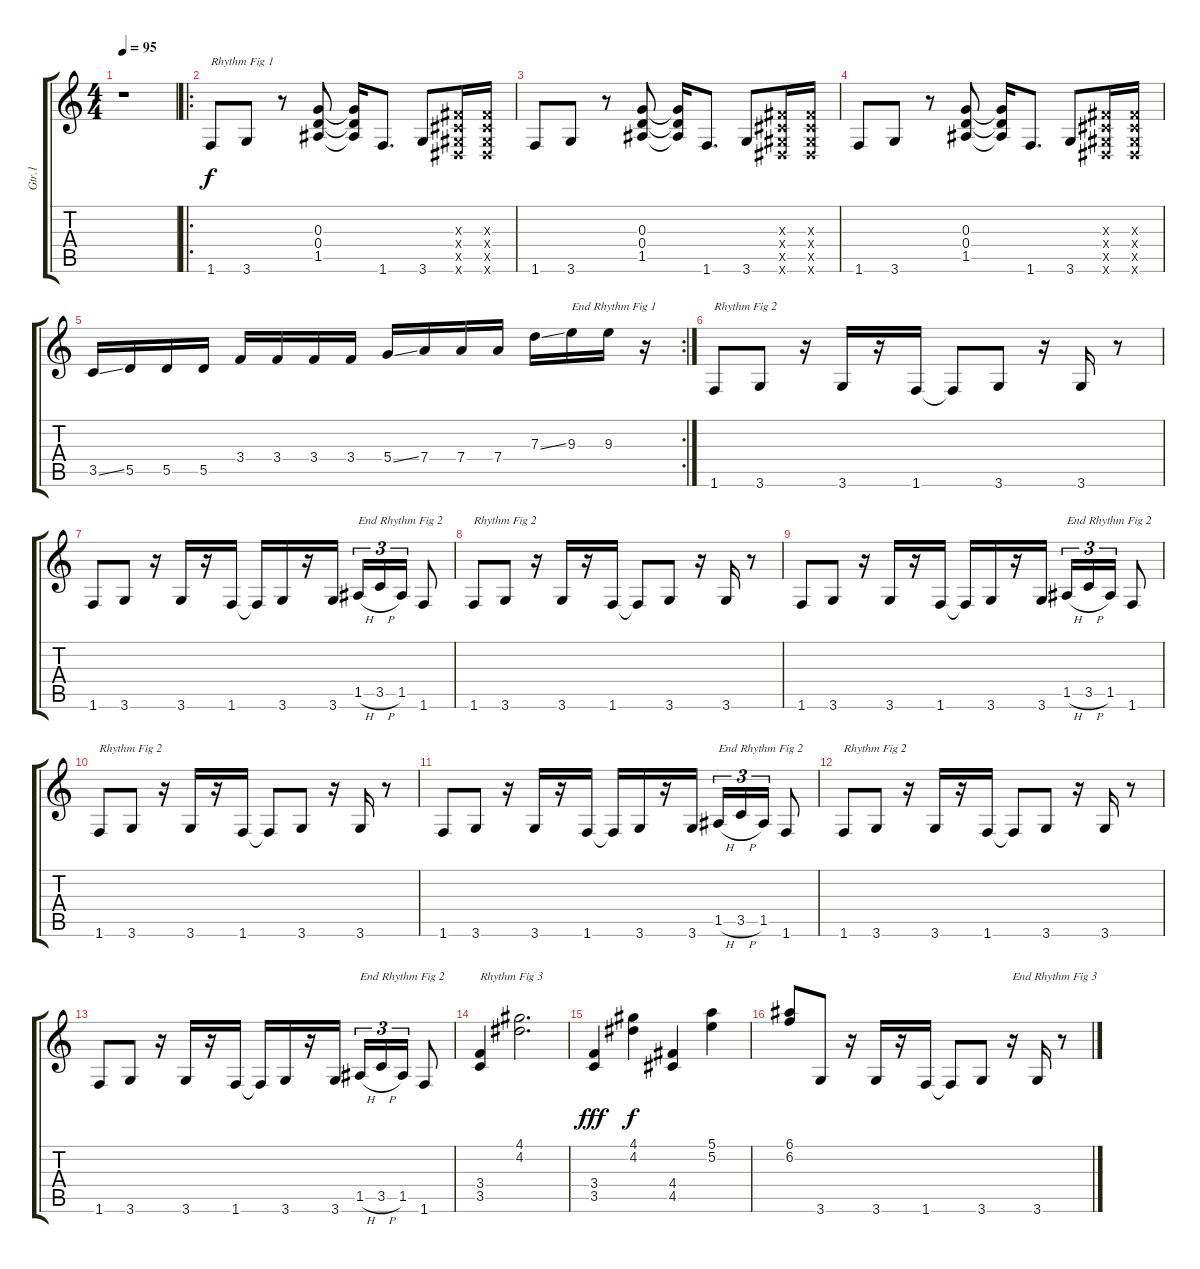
\track ("Gtr.1" "Gtr.1") {instrument overdrivenguitar}
\staff {score tabs}
\tuning (E4 B3 G3 D3 A2 E2) {hide}
\ts (4 4)
\tempo 95
\clef g2
\ks c
r.1{dy f instrument overdrivenguitar} |
\ro
1.6.8{txt "Rhythm Fig 1"} 3.6.8 r.8 (0.3 0.4 1.5).8 (0.3{t} 0.4{t} 1.5{t}).16 1.6.8{d} 3.6.8 (-1.3{x} -1.4{x} -1.5{x} -1.6{x}).16 (-1.3{x} -1.4{x} -1.5{x} -1.6{x}).16 |
1.6.8 3.6.8 r.8 (0.3 0.4 1.5).8 (0.3{t} 0.4{t} 1.5{t}).16 1.6.8{d} 3.6.8 (-1.3{x} -1.4{x} -1.5{x} -1.6{x}).16 (-1.3{x} -1.4{x} -1.5{x} -1.6{x}).16 |
1.6.8 3.6.8 r.8 (0.3 0.4 1.5).8 (0.3{t} 0.4{t} 1.5{t}).16 1.6.8{d} 3.6.8 (-1.3{x} -1.4{x} -1.5{x} -1.6{x}).16 (-1.3{x} -1.4{x} -1.5{x} -1.6{x}).16 |
\rc 2
3.5{ss}.16 5.5.16 5.5.16 5.5.16 3.4.16 3.4.16 3.4.16 3.4.16 5.4{ss}.16 7.4.16 7.4.16 7.4.16 7.3{ss}.16 9.3.16{txt "End Rhythm Fig 1"} 9.3.16 r.16 |
1.6.8{txt "Rhythm Fig 2"} 3.6.8 r.16 3.6.16 r.16 1.6.16 1.6{t}.8 3.6.8 r.16 3.6.16 r.8 |
1.6.8 3.6.8 r.16 3.6.16 r.16 1.6.16 1.6{t}.16 3.6.16 r.16 3.6.16 1.5{h}.16{tu (3 2) txt "End Rhythm Fig 2"} 3.5{h}.16{tu (3 2)} 1.5.16{tu (3 2)} 1.6.8 |
1.6.8{txt "Rhythm Fig 2"} 3.6.8 r.16 3.6.16 r.16 1.6.16 1.6{t}.8 3.6.8 r.16 3.6.16 r.8 |
1.6.8 3.6.8 r.16 3.6.16 r.16 1.6.16 1.6{t}.16 3.6.16 r.16 3.6.16 1.5{h}.16{tu (3 2) txt "End Rhythm Fig 2"} 3.5{h}.16{tu (3 2)} 1.5.16{tu (3 2)} 1.6.8 |
1.6.8{txt "Rhythm Fig 2"} 3.6.8 r.16 3.6.16 r.16 1.6.16 1.6{t}.8 3.6.8 r.16 3.6.16 r.8 |
1.6.8 3.6.8 r.16 3.6.16 r.16 1.6.16 1.6{t}.16 3.6.16 r.16 3.6.16 1.5{h}.16{tu (3 2) txt "End Rhythm Fig 2"} 3.5{h}.16{tu (3 2)} 1.5.16{tu (3 2)} 1.6.8 |
1.6.8{txt "Rhythm Fig 2"} 3.6.8 r.16 3.6.16 r.16 1.6.16 1.6{t}.8 3.6.8 r.16 3.6.16 r.8 |
1.6.8 3.6.8 r.16 3.6.16 r.16 1.6.16 1.6{t}.16 3.6.16 r.16 3.6.16 1.5{h}.16{tu (3 2) txt "End Rhythm Fig 2"} 3.5{h}.16{tu (3 2)} 1.5.16{tu (3 2)} 1.6.8 |
(3.4 3.5).4{txt "Rhythm Fig 3"} (4.1 4.2).2{d} |
(3.4 3.5).4{dy fff} (4.1 4.2).4{dy f} (4.4 4.5).4 (5.1 5.2).4 |
(6.1 6.2).8 3.6.8 r.16 3.6.16 r.16 1.6.16 1.6{t}.8 3.6.8 r.16{txt "End Rhythm Fig 3"} 3.6.16 r.8
